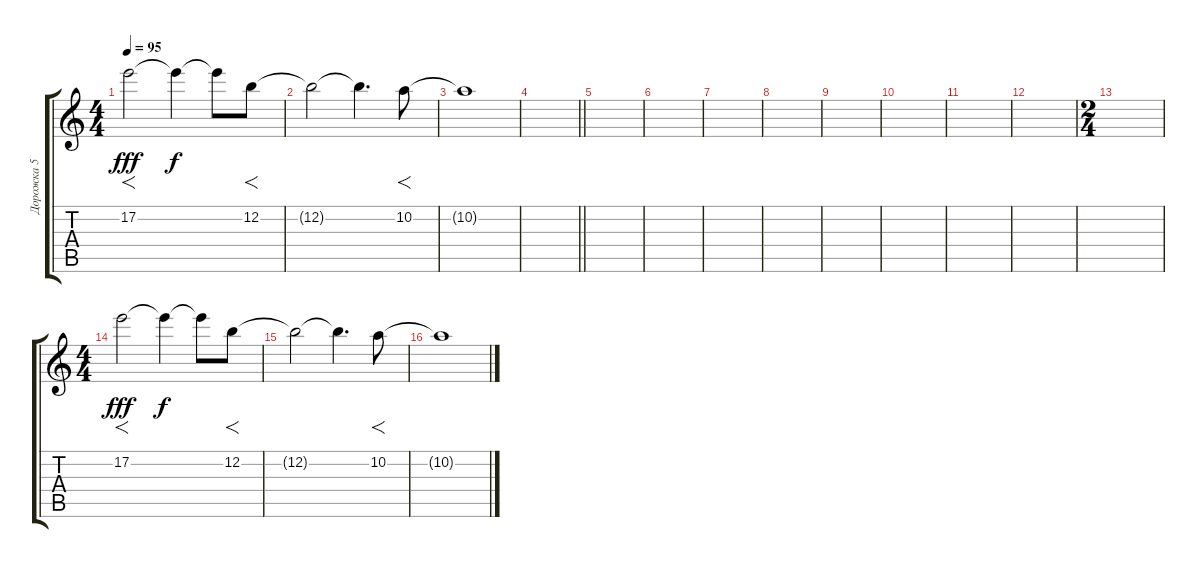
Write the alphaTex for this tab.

\track ("Дорожка 5" "Дорожка 5") {instrument electricguitarjazz}
\staff {score tabs}
\tuning (E4 B3 G3 D3 A2 E2) {hide}
\ts (4 4)
\tempo 95
\clef g2
\ks c
17.2.2{f dy fff} 17.2{t}.4{dy f} 17.2{t}.8 12.2.8{f} |
12.2{t}.2 12.2{t}.4{d} 10.2.8{f} |
10.2{t}.1 |
\barLineRight lightlight
|
|
|
|
|
|
|
|
|
\ts (2 4)
|
\ts (4 4)
17.2.2{f dy fff} 17.2{t}.4{dy f} 17.2{t}.8 12.2.8{f} |
12.2{t}.2 12.2{t}.4{d} 10.2.8{f} |
10.2{t}.1
